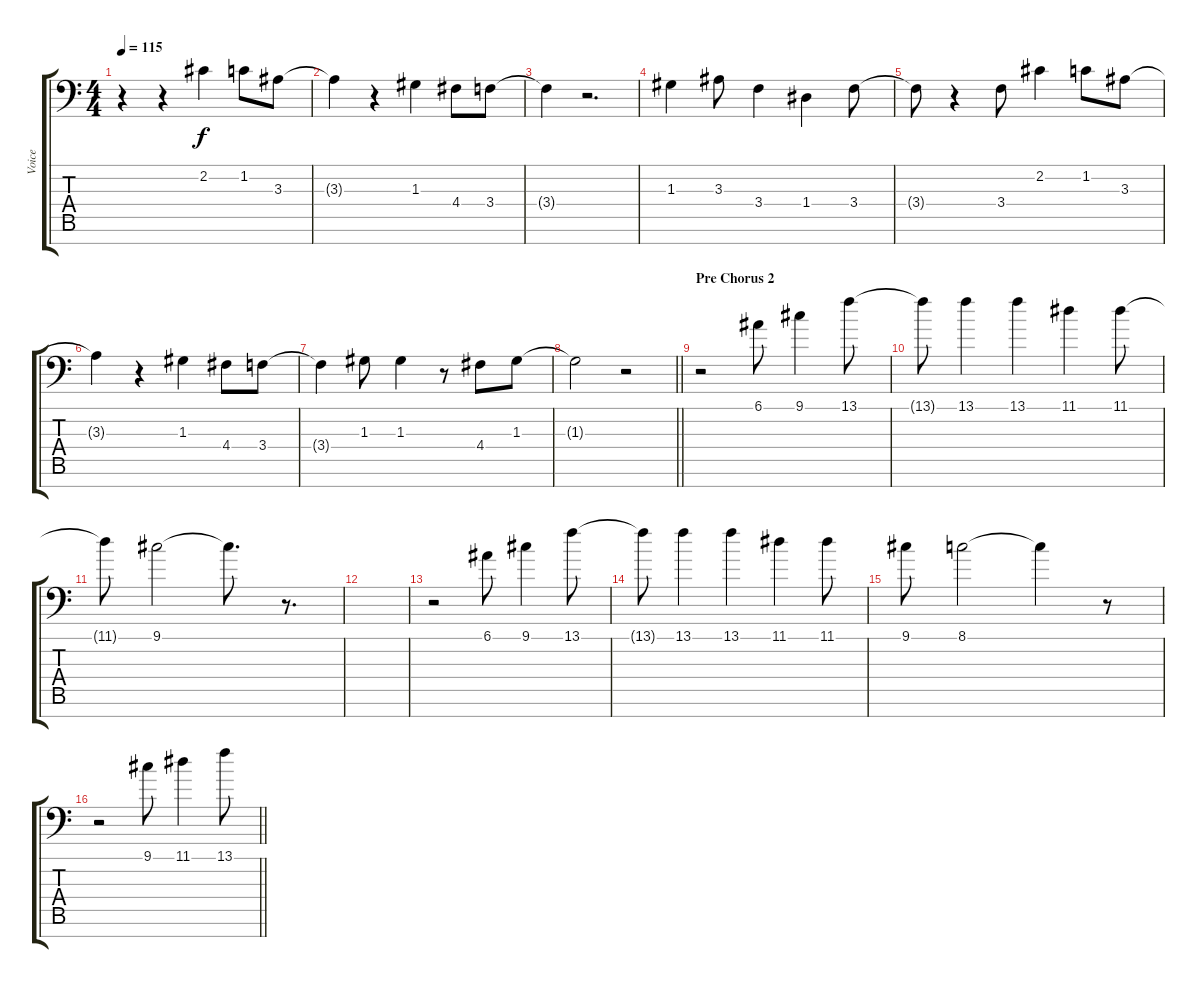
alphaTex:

\track ("Voice" "Voice") {instrument frenchhorn}
\staff {score tabs}
\tuning (E4 B3 G3 D3 A2 E2 C-1) {hide}
\ts (4 4)
\tempo 115
\clef f4
\ks c
r.4{dy f} r.4 2.2.4 1.2.8 3.3.8 |
3.3{t}.4 r.4 1.3.4 4.4.8 3.4.8 |
3.4{t}.4 r.2{d} |
1.3.4 3.3.8 3.4.4 1.4.4 3.4.8 |
3.4{t}.8 r.4 3.4.8 2.2.4 1.2.8 3.3.8 |
3.3{t}.4 r.4 1.3.4 4.4.8 3.4.8 |
3.4{t}.4 1.3.8 1.3.4 r.8 4.4.8 1.3.8 |
\barLineRight lightlight
1.3{t}.2 r.2 |
\section ("" "Pre Chorus 2")
r.2 6.1.8 9.1.4 13.1.8 |
13.1{t}.8 13.1.4 13.1.4 11.1.4 11.1.8 |
11.1{t}.8 9.1.2 9.1{t}.8{d} r.8{d} |
|
r.2 6.1.8 9.1.4 13.1.8 |
13.1{t}.8 13.1.4 13.1.4 11.1.4 11.1.8 |
9.1.8 8.1.2 8.1{t}.4 r.8 |
\barLineRight lightlight
r.2 9.1.8 11.1.4 13.1.8
